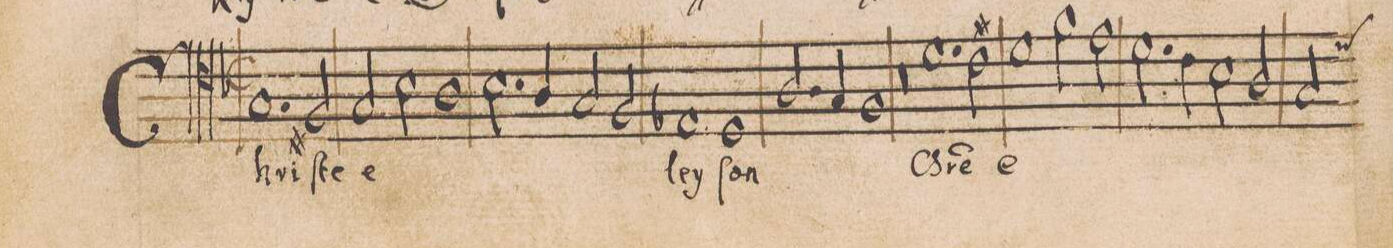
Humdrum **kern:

**kern	**text
*I"TENOR	*
*clefC4	*
*k[b-]	*
*met(C|)	*
*M2/1	*
1.G/	Chri-
2F#X/	-ſte
=16-	=16-
2G/	e-
2B-\	.
1A\	.
=17-	=17-
2.B-\	.
4A/	.
2G/	.
2F/	.
=18-	=18-
1E-X/	-ley-
1D/	-ſon
=19-	=19-
2.A/	.
4G/	.
1F/	.
=20-	=20-
0r	.
=21-	=21-
1.d\	Chr(is-
2c#X\	-t)e
=22-	=22-
1d\	e-
2f\	.
2e\	.
=23-	=23-
2.d\	.
4c\	.
2B-\	.
2A/	.
=24-	=24-
*custos:d	*
2G/	.
*-	*-
